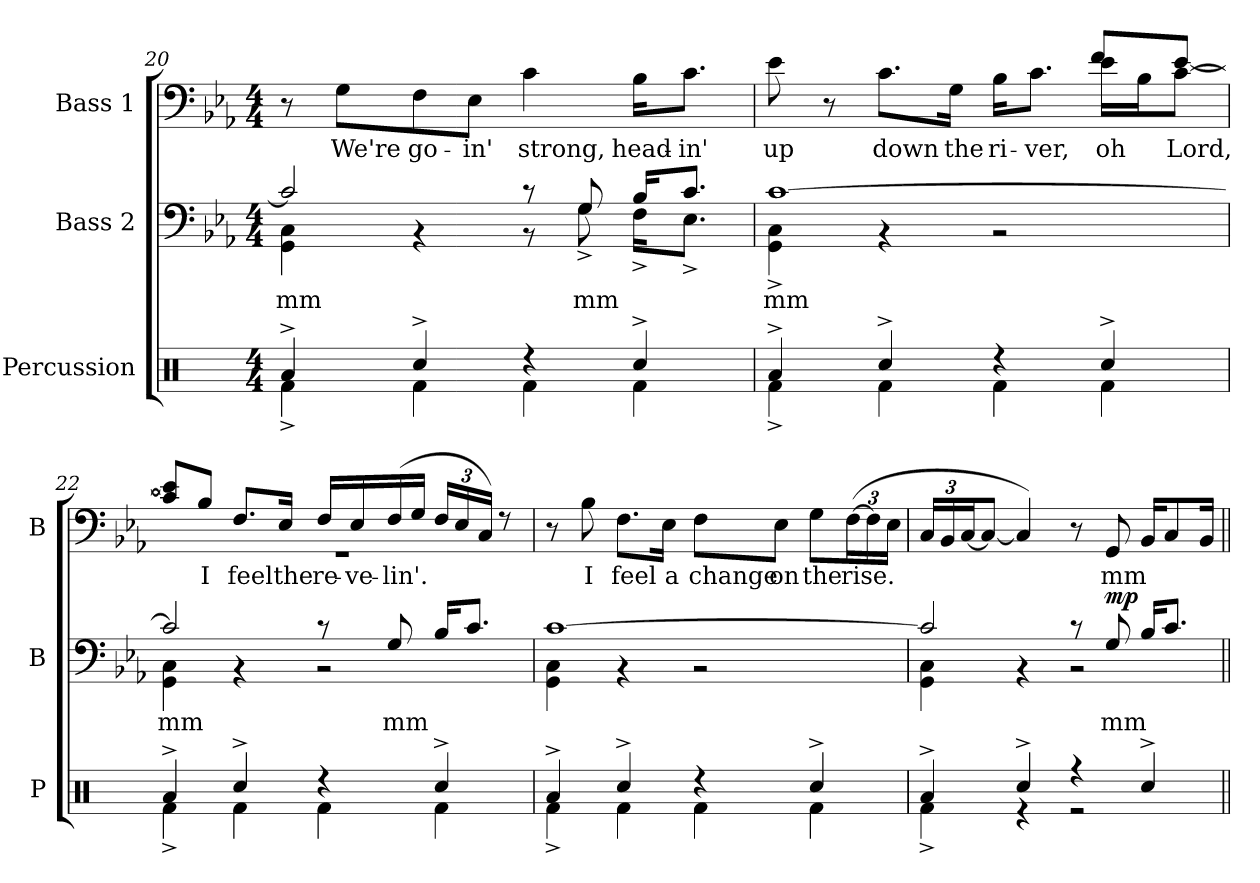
**kern	**kern	**text	**dynam	**kern	**text
*part3	*part2	*part2	*part2	*part1	*part1
*staff3	*staff2	*staff2	*staff2	*staff1	*staff1
*I"Percussion	*I"Bass 2	*	*	*I"Bass 1	*
*I'P	*I'B	*	*	*I'B	*
*clefX	*clefF4	*	*	*clefF4	*
*	*ITrd7c12	*	*	*	*
*k[]	*k[b-e-a-]	*	*	*k[b-e-a-]	*
*M4/4	*M4/4	*	*	*M4/4	*
=20	=20	=20	=20	=20	=20
*^	*^	*	*	*	*
!	!	!	!	!LO:LY:b	!	!	!
4Ra^/	4Rf^\	2C/]	4GGG\ 4CC\	mm	.	8r	.
!	!	!	!	!	!	!	!LO:LY:b
.	.	.	.	.	.	8G\L	We're
!	!	!	!	!	!	!	!LO:LY:b
4Rcc^/	4Rf\	.	4r	.	.	8F\	go-
!	!	!	!	!	!	!	!LO:LY:b
.	.	.	.	.	.	8E-\J	-in'
!	!	!	!	!	!	!	!LO:LY:b
4r	4Rf\	8r	8r	.	.	4c\	strong,
!	!	!	!	!LO:LY:b	!	!	!
.	.	8GG/	8GG^\	mm	.	.	.
!	!	!	!	!	!	!	!LO:LY:b
4Rcc^/	4Rf\	16BB-/KL	16FF^\KL	.	.	16B-\KL	head-
!	!	!	!	!	!	!	!LO:LY:b
.	.	8.C/J	8.EE-^\J	.	.	8.c\J	-in'
!!LO:LB:g=z
=21	=21	=21	=21	=21	=21	=21	=21
!	!	!	!	!LO:LY:b	!	!	!LO:LY:b
*	*	*	*	*	*	*^	*
4Ra^/	4Rf^\	[1C	4GGG\^ 4CC\^	mm	.	8e-\	2.ryy	up
.	.	.	.	.	.	8r	.	.
!	!	!	!	!	!	!	!	!LO:LY:b
4Rcc^/	4Rf\	.	4r	.	.	8.c\L	.	down
!	!	!	!	!	!	!	!	!LO:LY:b
.	.	.	.	.	.	16G\Jk	.	the
!	!	!	!	!	!	!	!	!LO:LY:b
4r	4Rf\	.	2r	.	.	16B-\KL	.	ri-
!	!	!	!	!	!	!	!	!LO:LY:b
.	.	.	.	.	.	8.c\J	.	-ver,
!	!	!	!	!	!	!	!	!LO:LY:b
4Rcc^/	4Rf\	.	.	.	.	16e-\LL	8f/L	oh
.	.	.	.	.	.	16B-\J	.	.
!	!	!	!	!	!	!	!	!LO:LY:b
.	.	.	.	.	.	[8c\J	[8e-/J	Lord,
=22	=22	=22	=22	=22	=22	=22	=22	=22
!	!	!	!	!LO:LY:b	!	!	!	!
4Ra^/	4Rf^\	2C/]	4GGG\ 4CC\	mm	.	8c/] 8e-/]L	1r	.
!	!	!	!	!	!	!	!	!LO:LY:b
.	.	.	.	.	.	8B-/J	.	I
!	!	!	!	!	!	!	!	!LO:LY:b
4Rcc^/	4Rf\	.	4r	.	.	8.F/L	.	feel
!	!	!	!	!	!	!	!	!LO:LY:b
.	.	.	.	.	.	16E-/Jk	.	the
!	!	!	!	!	!	!	!	!LO:LY:b
4r	4Rf\	8r	2r	.	.	16F/LL	.	re-
!	!	!	!	!	!	!	!	!LO:LY:b
.	.	.	.	.	.	16E-/	.	-ve-
!	!	!	!	!LO:LY:b	!	!	!	!LO:LY:b
.	.	8GG/	.	mm	.	(>16F/	.	-lin'.
.	.	.	.	.	.	16G/JJ	.	.
*	*	*	*	*	*	*Xbrackettup	*	*
4Rcc^/	4Rf\	16BB-/KL	.	.	.	24F/LL	.	.
.	.	.	.	.	.	24E-/	.	.
.	.	8.C/J	.	.	.	.	.	.
.	.	.	.	.	.	24C/JJ)	.	.
.	.	.	.	.	.	8r	.	.
*	*	*	*	*	*	*v	*v	*
=23	=23	=23	=23	=23	=23	=23	=23
4Ra^/	4Rf^\	[1C	4GGG\ 4CC\	.	.	8r	.
!	!	!	!	!	!	!	!LO:LY:b
.	.	.	.	.	.	8B-\	I
!	!	!	!	!	!	!	!LO:LY:b
4Rcc^/	4Rf\	.	4r	.	.	8.F\L	feel
!	!	!	!	!	!	!	!LO:LY:b
.	.	.	.	.	.	16E-\Jk	a
!	!	!	!	!	!	!	!LO:LY:b
4r	4Rf\	.	2r	.	.	8F\L	change
!	!	!	!	!	!	!	!LO:LY:b
.	.	.	.	.	.	8E-\J	on
!	!	!	!	!	!	!	!LO:LY:b
4Rcc^/	4Rf\	.	.	.	.	8G\L	the
!	!	!	!	!	!	!	!LO:LY:b
.	.	.	.	.	.	(>[24F\L	rise.
.	.	.	.	.	.	24F\]	.
.	.	.	.	.	.	24E-\JJ	.
!!LO:LB:g=z
=24	=24	=24	=24	=24	=24	=24	=24
4Ra^/	4Rf^\	2C/]	4GGG\ 4CC\	.	.	24C/LL	.
.	.	.	.	.	.	24BB-/	.
.	.	.	.	.	.	[24C/J	.
.	.	.	.	.	.	8C/J_	.
4Rcc^/	4r	.	4r	.	.	4C/])	.
4r	2r	8r	2r	.	.	8r	.
!	!	!	!	!LO:LY:b	!LO:DY:b	!	!LO:LY:b
.	.	8GG/	.	mm	mp	8GG/	mm
4Rcc^/	.	16BB-/KL	.	.	.	16BB-/KL	.
.	.	8.C/J	.	.	.	8C/	.
.	.	.	.	.	.	16BB-/Jk	.
*v	*v	*	*	*	*	*	*
*	*v	*v	*	*	*	*
=||	=||	=||	=||	=||	=||
*-	*-	*-	*-	*-	*-
